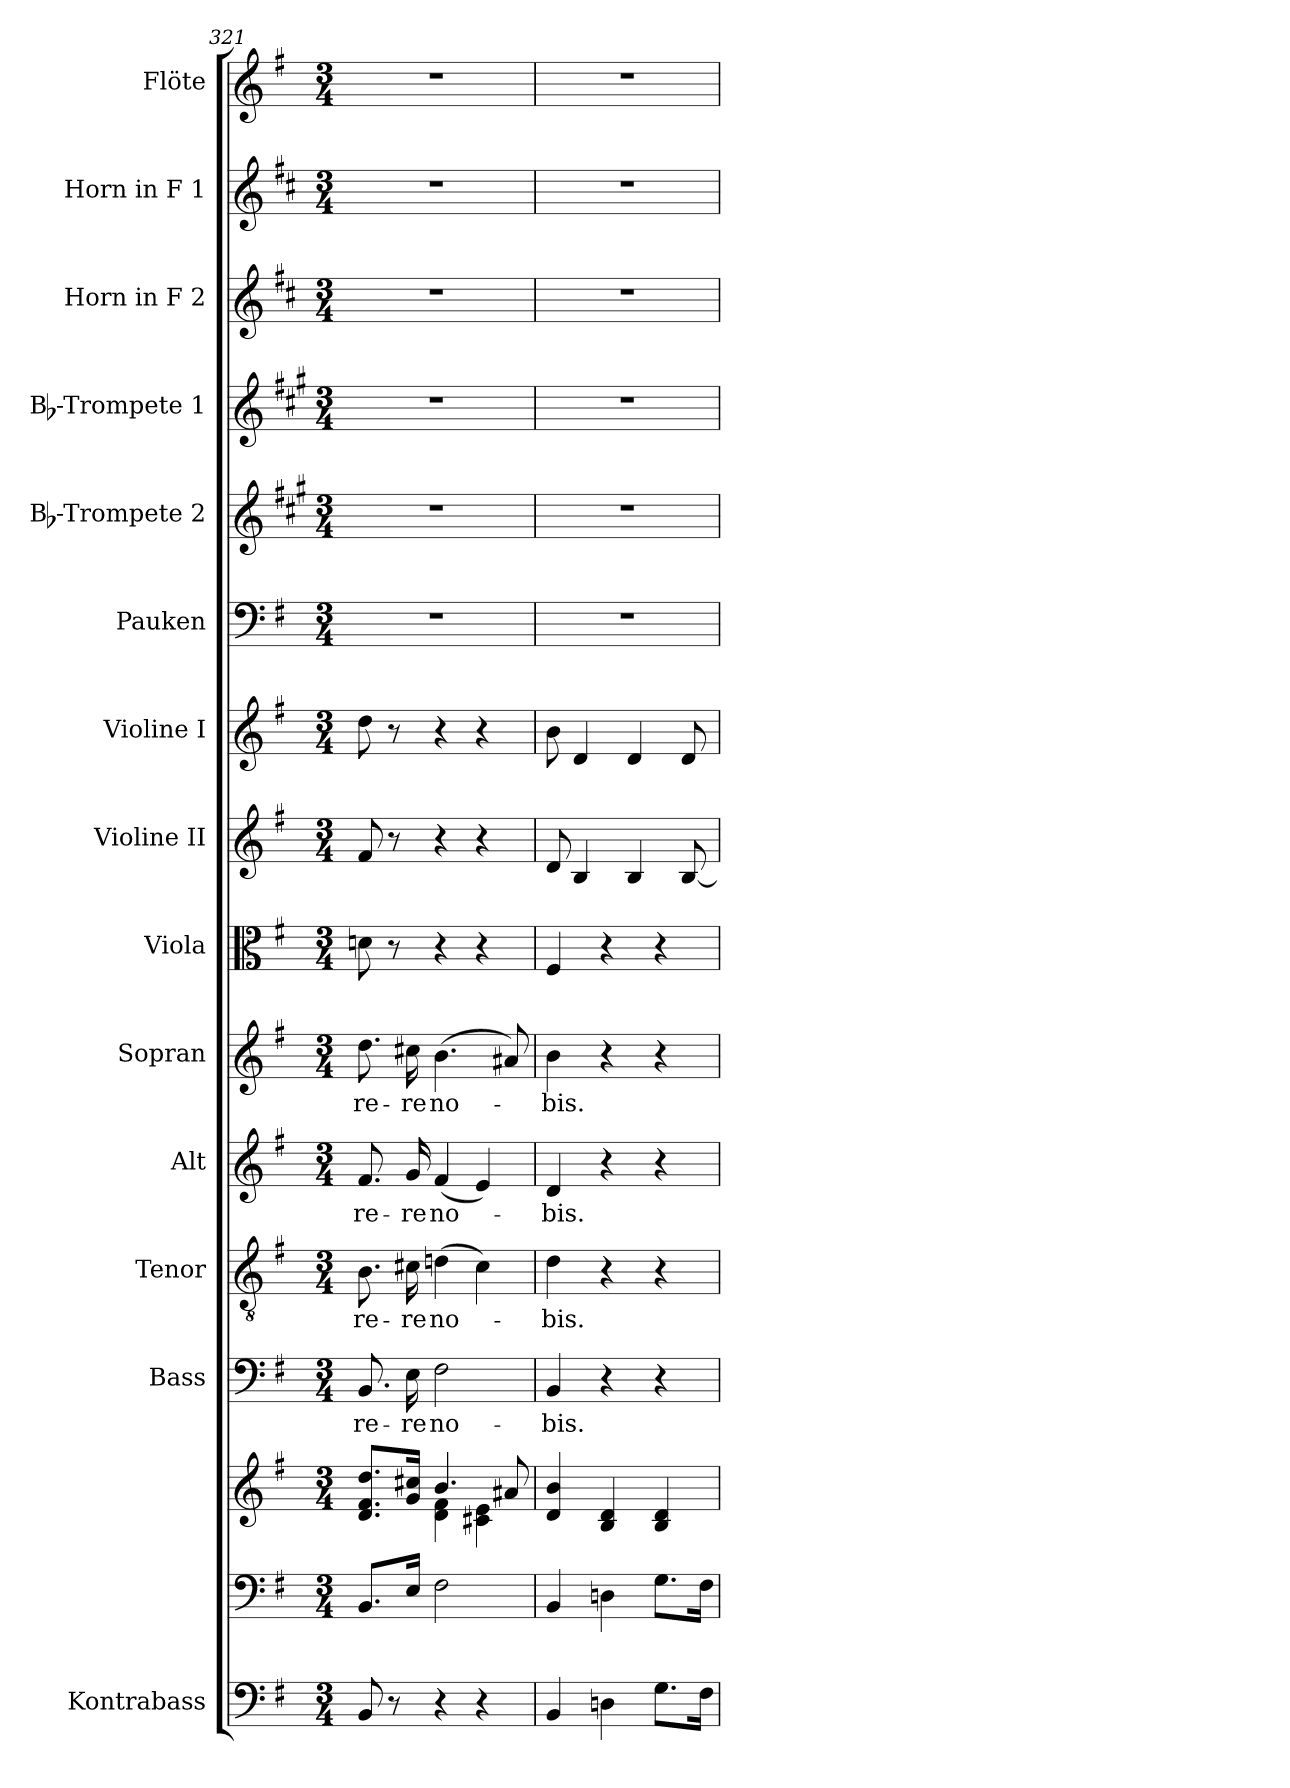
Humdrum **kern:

**kern	**kern	**kern	**kern	**text	**kern	**text	**kern	**text	**kern	**text	**kern	**kern	**kern	**kern	**kern	**kern	**kern	**kern	**kern
*part15	*part14	*part14	*part13	*part13	*part12	*part12	*part11	*part11	*part10	*part10	*part9	*part8	*part7	*part6	*part5	*part4	*part3	*part2	*part1
*staff16	*staff15	*staff14	*staff13	*staff13	*staff12	*staff12	*staff11	*staff11	*staff10	*staff10	*staff9	*staff8	*staff7	*staff6	*staff5	*staff4	*staff3	*staff2	*staff1
*I"Kontrabass	*	*	*I"Bass	*	*I"Tenor	*	*I"Alt	*	*I"Sopran	*	*I"Viola	*I"Violine II	*I"Violine I	*I"Pauken	*I"Bb-Trompete 2	*I"Bb-Trompete 1	*I"Horn in F 2	*I"Horn in F 1	*I"Flöte
*I'Kb.	*	*	*I'B.	*	*I'T.	*	*I'A.	*	*I'S.	*	*I'Vla.	*I'Vl. II	*I'Vl. I	*I'Pk.	*I'Bb Trp. 2	*I'Bb Trp. 1	*	*	*I'Fl.
*clefF4	*clefF4	*clefG2	*clefF4	*	*clefGv2	*	*clefG2	*	*clefG2	*	*clefC3	*clefG2	*clefG2	*clefF4	*clefG2	*clefG2	*clefG2	*clefG2	*clefG2
*ITrd7c12	*	*	*	*	*	*	*	*	*	*	*	*	*	*	*ITrd1c2	*ITrd1c2	*ITrd4c7	*ITrd4c7	*
*k[f#]	*k[f#]	*k[f#]	*k[f#]	*	*k[f#]	*	*k[f#]	*	*k[f#]	*	*k[f#]	*k[f#]	*k[f#]	*k[f#]	*k[f#]	*k[f#]	*k[f#]	*k[f#]	*k[f#]
*G:	*G:	*G:	*G:	*	*G:	*	*G:	*	*G:	*	*G:	*G:	*G:	*G:	*G:	*G:	*G:	*G:	*G:
*M3/4	*M3/4	*M3/4	*M3/4	*	*M3/4	*	*M3/4	*	*M3/4	*	*M3/4	*M3/4	*M3/4	*M3/4	*M3/4	*M3/4	*M3/4	*M3/4	*M3/4
=321	=321	=321	=321	=321	=321	=321	=321	=321	=321	=321	=321	=321	=321	=321	=321	=321	=321	=321	=321
*	*	*^	*	*	*	*	*	*	*	*	*	*	*	*	*	*	*	*	*
!	!	!	!	!	!LO:LY:b	!	!LO:LY:b	!	!LO:LY:b	!	!LO:LY:b	!	!	!	!	!	!	!	!	!
8BBB/	8.BB/L	8.d/ 8.f#/ 8.dd/L	4ryy	8.BB/	-re-	8.B\	-re-	8.f#/	-re-	8.dd\	-re-	8dn\	8f#/	8dd\	2.r	2.r	2.r	2.r	2.r	2.r
8r	.	.	.	.	.	.	.	.	.	.	.	8r	8r	8r	.	.	.	.	.	.
!	!	!	!	!	!LO:LY:b	!	!LO:LY:b	!	!LO:LY:b	!	!LO:LY:b	!	!	!	!	!	!	!	!	!
.	16E/Jk	16g/ 16cc#X/Jk	.	16E\	-re	16c#X\	-re	16g/	-re	16cc#X\	-re	.	.	.	.	.	.	.	.	.
!	!	!	!	!	!LO:LY:b	!	!LO:LY:b	!	!LO:LY:b	!	!LO:LY:b	!	!	!	!	!	!	!	!	!
4r	2F#\	4.b/	4d\ 4f#\	2F#\	no-	(>4dn\	no-	(<4f#/	no-	(>4.b\	no-	4r	4r	4r	.	.	.	.	.	.
4r	.	.	4c#X\ 4e\	.	.	4c#\)	.	4e/)	.	.	.	4r	4r	4r	.	.	.	.	.	.
.	.	8a#X/	.	.	.	.	.	.	.	8a#X/)	.	.	.	.	.	.	.	.	.	.
*	*	*v	*v	*	*	*	*	*	*	*	*	*	*	*	*	*	*	*	*	*
=322	=322	=322	=322	=322	=322	=322	=322	=322	=322	=322	=322	=322	=322	=322	=322	=322	=322	=322	=322
!	!	!	!	!LO:LY:b	!	!LO:LY:b	!	!LO:LY:b	!	!LO:LY:b	!	!	!	!	!	!	!	!	!
4BBB/	4BB/	4d/ 4b/	4BB/	-bis.	4d\	-bis.	4d/	-bis.	4b\	-bis.	4F#/	8d/	8b\	2.r	2.r	2.r	2.r	2.r	2.r
.	.	.	.	.	.	.	.	.	.	.	.	4B/	4d/	.	.	.	.	.	.
4DDn\	4Dn\	4B/ 4d/	4r	.	4r	.	4r	.	4r	.	4r	.	.	.	.	.	.	.	.
.	.	.	.	.	.	.	.	.	.	.	.	4B/	4d/	.	.	.	.	.	.
8.GG\L	8.G\L	4B/ 4d/	4r	.	4r	.	4r	.	4r	.	4r	.	.	.	.	.	.	.	.
.	.	.	.	.	.	.	.	.	.	.	.	[8B/	8d/	.	.	.	.	.	.
16FF#\Jk	16F#\Jk	.	.	.	.	.	.	.	.	.	.	.	.	.	.	.	.	.	.
=	=	=	=	=	=	=	=	=	=	=	=	=	=	=	=	=	=	=	=
*-	*-	*-	*-	*-	*-	*-	*-	*-	*-	*-	*-	*-	*-	*-	*-	*-	*-	*-	*-
